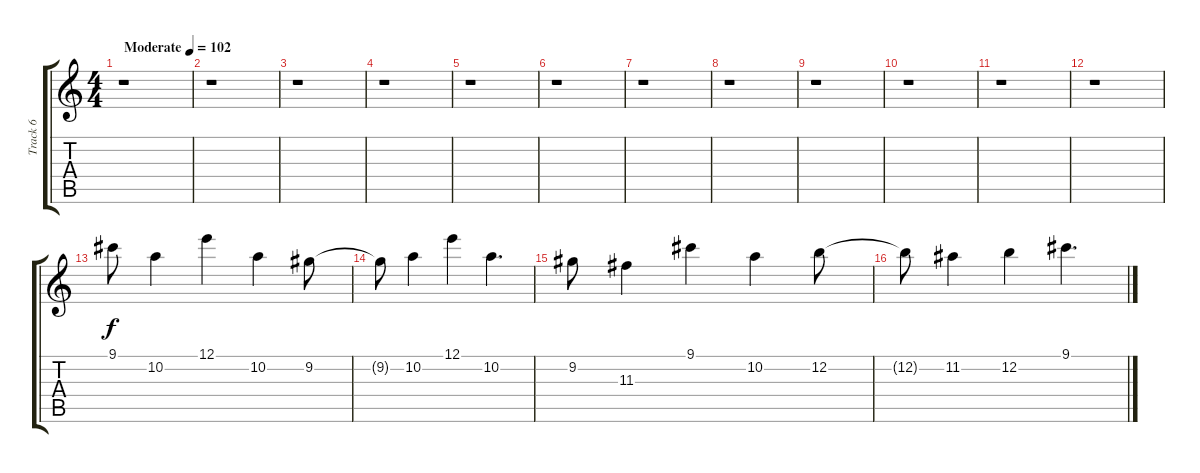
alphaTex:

\track ("Track 6" "Track 6") {instrument overdrivenguitar}
\staff {score tabs}
\tuning (E4 B3 G3 D3 A2 E2) {hide}
\ts (4 4)
\tempo (102 "Moderate")
\clef g2
\ks c
r.1{dy f instrument overdrivenguitar} |
r.1 |
r.1 |
r.1 |
r.1 |
r.1 |
r.1 |
r.1 |
r.1 |
r.1 |
r.1 |
r.1 |
9.1.8 10.2.4 12.1.4 10.2.4 9.2.8 |
9.2{t}.8 10.2.4 12.1.4 10.2.4{d} |
9.2.8 11.3.4 9.1.4 10.2.4 12.2.8 |
12.2{t}.8 11.2.4 12.2.4 9.1.4{d}
